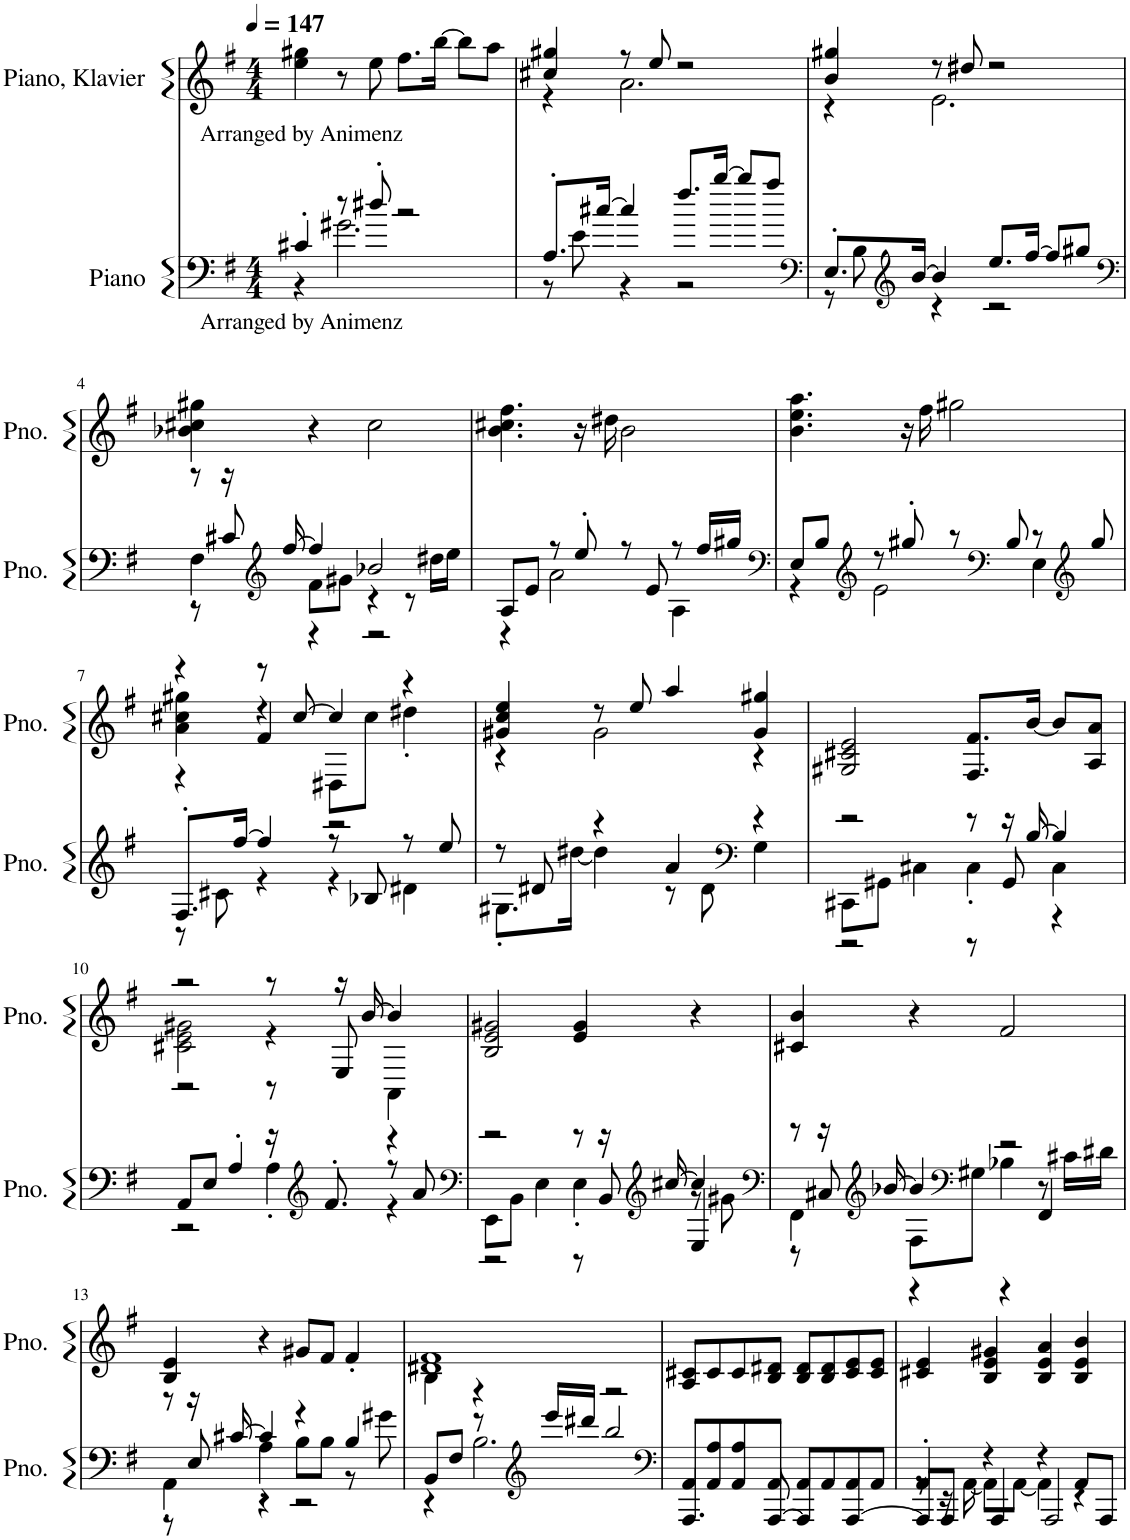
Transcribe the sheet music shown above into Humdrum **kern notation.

**kern	**text	**kern	**text
*part2	*part2	*part1	*part1
*staff2	*staff2	*staff1	*staff1
*I"Piano	*	*I"Piano, Klavier	*
*I'Pno.	*	*I'Pno.	*
*clefF4	*	*clefG2	*
*k[f#]	*	*k[f#]	*
*M4/4	*	*M4/4	*
*MM147	*	*MM147	*
=1	=1	=1	=1
!	!LO:LY:b	!	!LO:LY:b
*^	*	*	*
4c#X'/	4r	Arranged by Animenz	4ee\ 4gg#X\	Arranged by Animenz
8r	2.g#X\	.	8r	.
8dd#X'/	.	.	8ee\	.
2r	.	.	8.ff#\L	.
.	.	.	[16bb\Jk	.
.	.	.	8bb\L]	.
.	.	.	8aa\J	.
=2	=2	=2	=2	=2
*	*	*	*^	*
8.A'/L	8r	.	4cc#X/ 4gg#X/	4r	.
.	8e\	.	.	.	.
[16cc#X/Jk	.	.	.	.	.
4cc#/]	4r	.	8r	2.a\	.
.	.	.	8ee/	.	.
8.ff#/L	2r	.	2r	.	.
[16bb/Jk	.	.	.	.	.
8bb/L]	.	.	.	.	.
8aa/J	.	.	.	.	.
=3	=3	=3	=3	=3	=3
*clefF4	*	*	*	*	*
8.E'/L	8r	.	4b/ 4gg#X/	4r	.
.	8B\	.	.	.	.
*clefG2	*	*	*	*	*
[16b/Jk	.	.	.	.	.
4b/]	4r	.	8r	2.e\	.
.	.	.	8dd#X/	.	.
8.ee/L	2r	.	2r	.	.
[16ff#/Jk	.	.	.	.	.
8ff#/L]	.	.	.	.	.
8gg#X/J	.	.	.	.	.
*v	*v	*	*	*	*
*	*	*v	*v	*
!!LO:LB:g=z
=4	=4	=4	=4
*clefF4	*	*	*
*^	*	*	*
*	*^	*	*	*
8r	4F#'\	8r	.	4b-X\ 4cc#X\ 4gg#X\	.
16r	.	8c#X/	.	.	.
*clefG2	*	*	*	*	*
[16ff#/	.	.	.	.	.
4ff#/]	8f#\L	4r	.	4r	.
.	8g#X\J	.	.	.	.
2b-X/	4r	2r	.	2cc#\	.
.	8r	.	.	.	.
.	16dd#X\LL	.	.	.	.
.	16ee\JJ	.	.	.	.
*	*v	*v	*	*	*
=5	=5	=5	=5	=5
8A/L	4r	.	4.b\ 4.cc#X\ 4.ff#\	.
8e/J	.	.	.	.
8r	2a\	.	.	.
8ee'/	.	.	16r	.
.	.	.	16dd#X\	.
8r	.	.	2b\	.
8e/	.	.	.	.
8r	4A\	.	.	.
16ff#/LL	.	.	.	.
16gg#X/JJ	.	.	.	.
=6	=6	=6	=6	=6
*clefF4	*	*	*	*
8E/L	4r	.	4.b\ 4.ee\ 4.aa\	.
8B/J	.	.	.	.
*clefG2	*	*	*	*
8r	2e\	.	.	.
8gg#X'/	.	.	16r	.
.	.	.	16ff#\	.
8r	.	.	2gg#X\	.
*clefF4	*	*	*	*
8B/	.	.	.	.
8r	4E\	.	.	.
*clefG2	*	*	*	*
8gg#/	.	.	.	.
!!LO:LB:g=z
=7	=7	=7	=7	=7
*	*	*	*^	*
*	*	*	*	*^	*
8.F#'/L	8r	.	4r	4a\ 4cc#X\ 4gg#X\	4r	.
.	8c#X\	.	.	.	.	.
[16ff#/Jk	.	.	.	.	.	.
4ff#/]	4r	.	8r	4r	4f#/	.
.	.	.	[8cc#/	.	.	.
8r	4r	.	4cc#/]	8D#X\L	2r	.
8B-X/	.	.	.	8cc#\J	.	.
8r	4d#X\	.	4r	4dd#X'\	.	.
8ee/	.	.	.	.	.	.
*	*	*	*	*v	*v	*
=8	=8	=8	=8	=8	=8
8r	8.G#X'\L	.	4g#X/ 4cc/ 4ee/	4r	.
8d#X/	.	.	.	.	.
.	[16dd#X\Jk	.	.	.	.
4r	4dd#\]	.	8r	2g#\	.
.	.	.	8ee/	.	.
4a/	8r	.	4aa/	.	.
.	8d#\	.	.	.	.
*clefF4	*	*	*	*	*
4r	4G#\	.	4g#/ 4gg#X/	4r	.
*	*	*	*v	*v	*
=9	=9	=9	=9	=9
*	*^	*	*	*
2r	8CC#X\L	2r	.	2G#X/ 2c#X/ 2e/	.
.	8GG#X\J	.	.	.	.
.	4C#X\	.	.	.	.
8r	4C#'\	8r	.	8.F#/ 8.f#/L	.
16r	.	8GG#/	.	.	.
[16B/	.	.	.	[16b/Jk	.
4B/]	4C#\	4r	.	8b/L]	.
.	.	.	.	8A/ 8a/J	.
*	*v	*v	*	*	*
!!LO:LB:g=z
=10	=10	=10	=10	=10
*	*	*	*^	*
*	*	*	*	*^	*
8AA/L	2r	.	2r	2c#X\ 2e\ 2g#X\	2r	.
8E/J	.	.	.	.	.	.
4A'/	.	.	.	.	.	.
16r	4A'\	.	8r	4r	8r	.
*clefG2	*	*	*	*	*	*
8.f#'/	.	.	.	.	.	.
.	.	.	16r	.	8E/	.
.	.	.	[16b/	.	.	.
8r	4r	.	4b/]	4AA\	4r	.
8a/	.	.	.	.	.	.
*v	*v	*	*	*	*	*
*	*	*v	*v	*v	*
=11	=11	=11	=11
*clefF4	*	*	*
*^	*	*	*
*	*^	*	*	*
2r	8EE\L	2r	.	2B/ 2e/ 2g#X/	.
.	8BB\J	.	.	.	.
.	4E\	.	.	.	.
8r	4E'\	8r	.	4e/ 4g#/	.
16r	.	8BB/	.	.	.
*clefG2	*	*	*	*	*
[16cc#X/	.	.	.	.	.
4cc#/]	8r	4E/	.	4r	.
.	8g#X\	.	.	.	.
=12	=12	=12	=12	=12	=12
*clefF4	*	*	*	*	*
8r	4FF#'\	8r	.	4c#X/ 4b/	.
16r	.	8C#X/	.	.	.
*clefG2	*	*	*	*	*
[16b-X/	.	.	.	.	.
4b-/]	8F#\L	4r	.	4r	.
*clefF4	*	*	*	*	*
.	8G#X\J	.	.	.	.
2r	4B-X\	4r	.	2f#/	.
.	8r	4FF#/	.	.	.
.	16c#X\LL	.	.	.	.
.	16d#X\JJ	.	.	.	.
!!LO:LB:g=z
=13	=13	=13	=13	=13	=13
8r	4AA'\	8r	.	4B/ 4e/	.
16r	.	8E/	.	.	.
[16c#X/	.	.	.	.	.
4c#/]	4A'\	4r	.	4r	.
4r	8B\L	2r	.	8g#X/L	.
.	8B\J	.	.	8f#/J	.
4B/	8r	.	.	4f#'/	.
.	8g#X\	.	.	.	.
*	*v	*v	*	*	*
=14	=14	=14	=14	=14
*	*	*	*^	*
8BB/L	4r	.	1d#X 1f#	4B\	.
8F#/J	.	.	.	.	.
8r	2.B\	.	.	4r	.
*clefG2	*	*	*	*	*
16eee/LL	.	.	.	.	.
16ddd#X/JJ	.	.	.	.	.
2bb/	.	.	.	2r	.
*	*	*	*v	*v	*
=15	=15	=15	=15	=15
*clefF4	*	*	*	*
8AA/L	4.AAA/	.	8A/ 8c#X/L	.
8AA/ 8A/	.	.	8c#/	.
8AA/ 8A/	.	.	8c#/	.
8AA/J	[8AAA/	.	8B/ 8d#X/J	.
8AA/L	4AAA/]	.	8B/ 8d#/L	.
8AA/	.	.	8B/ 8d#/	.
8AA/	[4AAA/	.	8c#/ 8e/	.
8AA/J	.	.	8c#/ 8e/J	.
=16	=16	=16	=16	=16
*	*^	*	*	*
4AA'/	8r	8AAA/L]	.	4c#X/ 4e/	.
.	16r	8AAA/J	.	.	.
.	[16AA\	.	.	.	.
4r	8AA\L]	4AAA/	.	4B/ 4e/ 4g#X/	.
.	[8AA\J	.	.	.	.
4r	4AA\]	2AAA/	.	4B/ 4e/ 4a/	.
8AA/L	4r	.	.	4B/ 4e/ 4b/	.
8AAA/J	.	.	.	.	.
*v	*v	*v	*	*	*
=	=	=	=
*-	*-	*-	*-
